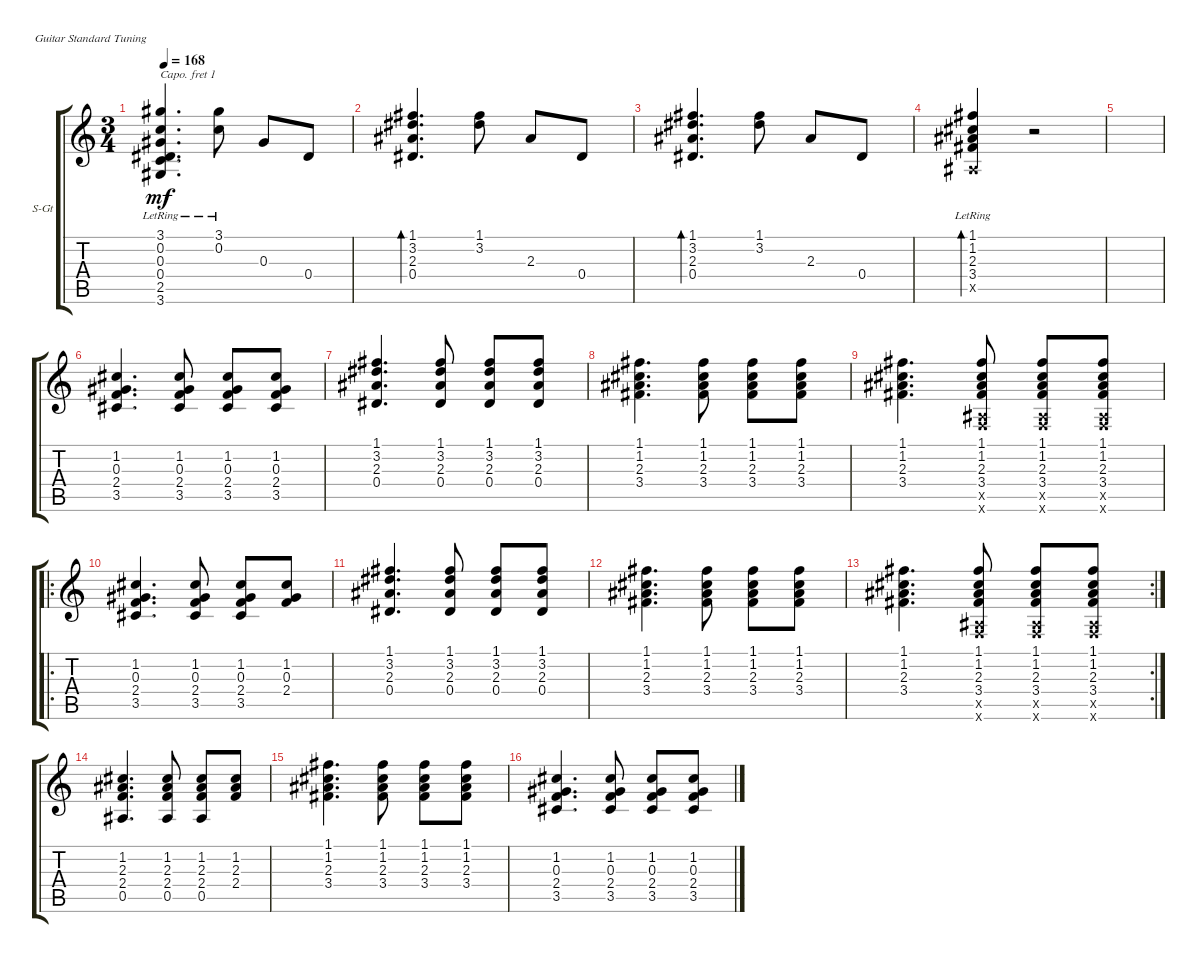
\defaultSystemsLayout 4
\bracketExtendMode groupsimilarinstruments
\firstSystemTrackNameOrientation horizontal
\otherSystemsTrackNameOrientation horizontal
\track ("Steel Guitar" "S-Gt") {instrument acousticguitarsteel}
\staff {score tabs}
\capo 1
\tuning (E4 B3 G3 D3 A2 E2)
\ts (3 4)
\tempo 168
\clef g2
\ks c
(3.6{lr} 3.1{lr} 0.2{lr} 0.3{lr} 0.4{lr} 2.5{lr}).4{d dy mf} (3.1{lr} 0.2{lr}).8 0.3.8 0.4.8 |
(1.1 0.4 3.2 2.3).4{d bd 30} (1.1 3.2).8 2.3.8 0.4.8 |
(1.1 0.4 3.2 2.3).4{d bd 30} (1.1 3.2).8 2.3.8 0.4.8 |
(1.1{lr} 1.2{lr} 2.3{lr} 3.4{lr} 0.5{x}).4{bd 30} r.2 |
|
(1.2 0.3 2.4 3.5).4{d} (3.5 2.4 0.3 1.2).8 (1.2 0.3 2.4 3.5).8 (1.2 0.3 2.4 3.5).8 |
(1.1 3.2 2.3 0.4).4{d} (0.4 2.3 3.2 1.1).8 (1.1 3.2 2.3 0.4).8 (1.1 3.2 2.3 0.4).8 |
(1.1 1.2 2.3 3.4).4{d} (3.4 2.3 1.2 1.1).8 (3.4 2.3 1.1 1.2).8 (3.4 2.3 1.2 1.1).8 |
(1.1 1.2 2.3 3.4).4{d} (3.4 2.3 1.2 1.1 0.5{x} 0.6{x}).8 (3.4 2.3 1.1 1.2 0.5{x} 0.6{x}).8 (3.4 2.3 1.2 1.1 0.5{x} 0.6{x}).8 |
\ro
(1.2 0.3 2.4 3.5).4{d} (3.5 2.4 0.3 1.2).8 (1.2 0.3 2.4 3.5).8 (1.2 0.3 2.4).8 |
(1.1 3.2 2.3 0.4).4{d} (0.4 2.3 3.2 1.1).8 (1.1 3.2 2.3 0.4).8 (1.1 3.2 2.3 0.4).8 |
(1.1 1.2 2.3 3.4).4{d} (3.4 2.3 1.2 1.1).8 (3.4 2.3 1.1 1.2).8 (3.4 2.3 1.2 1.1).8 |
\rc 2
(1.1 1.2 2.3 3.4).4{d} (3.4 2.3 1.2 1.1 0.5{x} 0.6{x}).8 (3.4 2.3 1.1 1.2 0.5{x} 0.6{x}).8 (3.4 2.3 1.2 1.1 0.5{x} 0.6{x}).8 |
(1.2 2.3 2.4 0.5).4{d} (0.5 2.4 2.3 1.2).8 (1.2 2.3 2.4 0.5).8 (1.2 2.3 2.4).8 |
(1.1 1.2 2.3 3.4).4{d} (3.4 2.3 1.2 1.1).8 (1.1 1.2 2.3 3.4).8 (1.1 1.2 2.3 3.4).8 |
(1.2 0.3 2.4 3.5).4{d} (2.4 0.3 1.2 3.5).8 (2.4 0.3 1.2 3.5).8 (2.4 0.3 1.2 3.5).8
